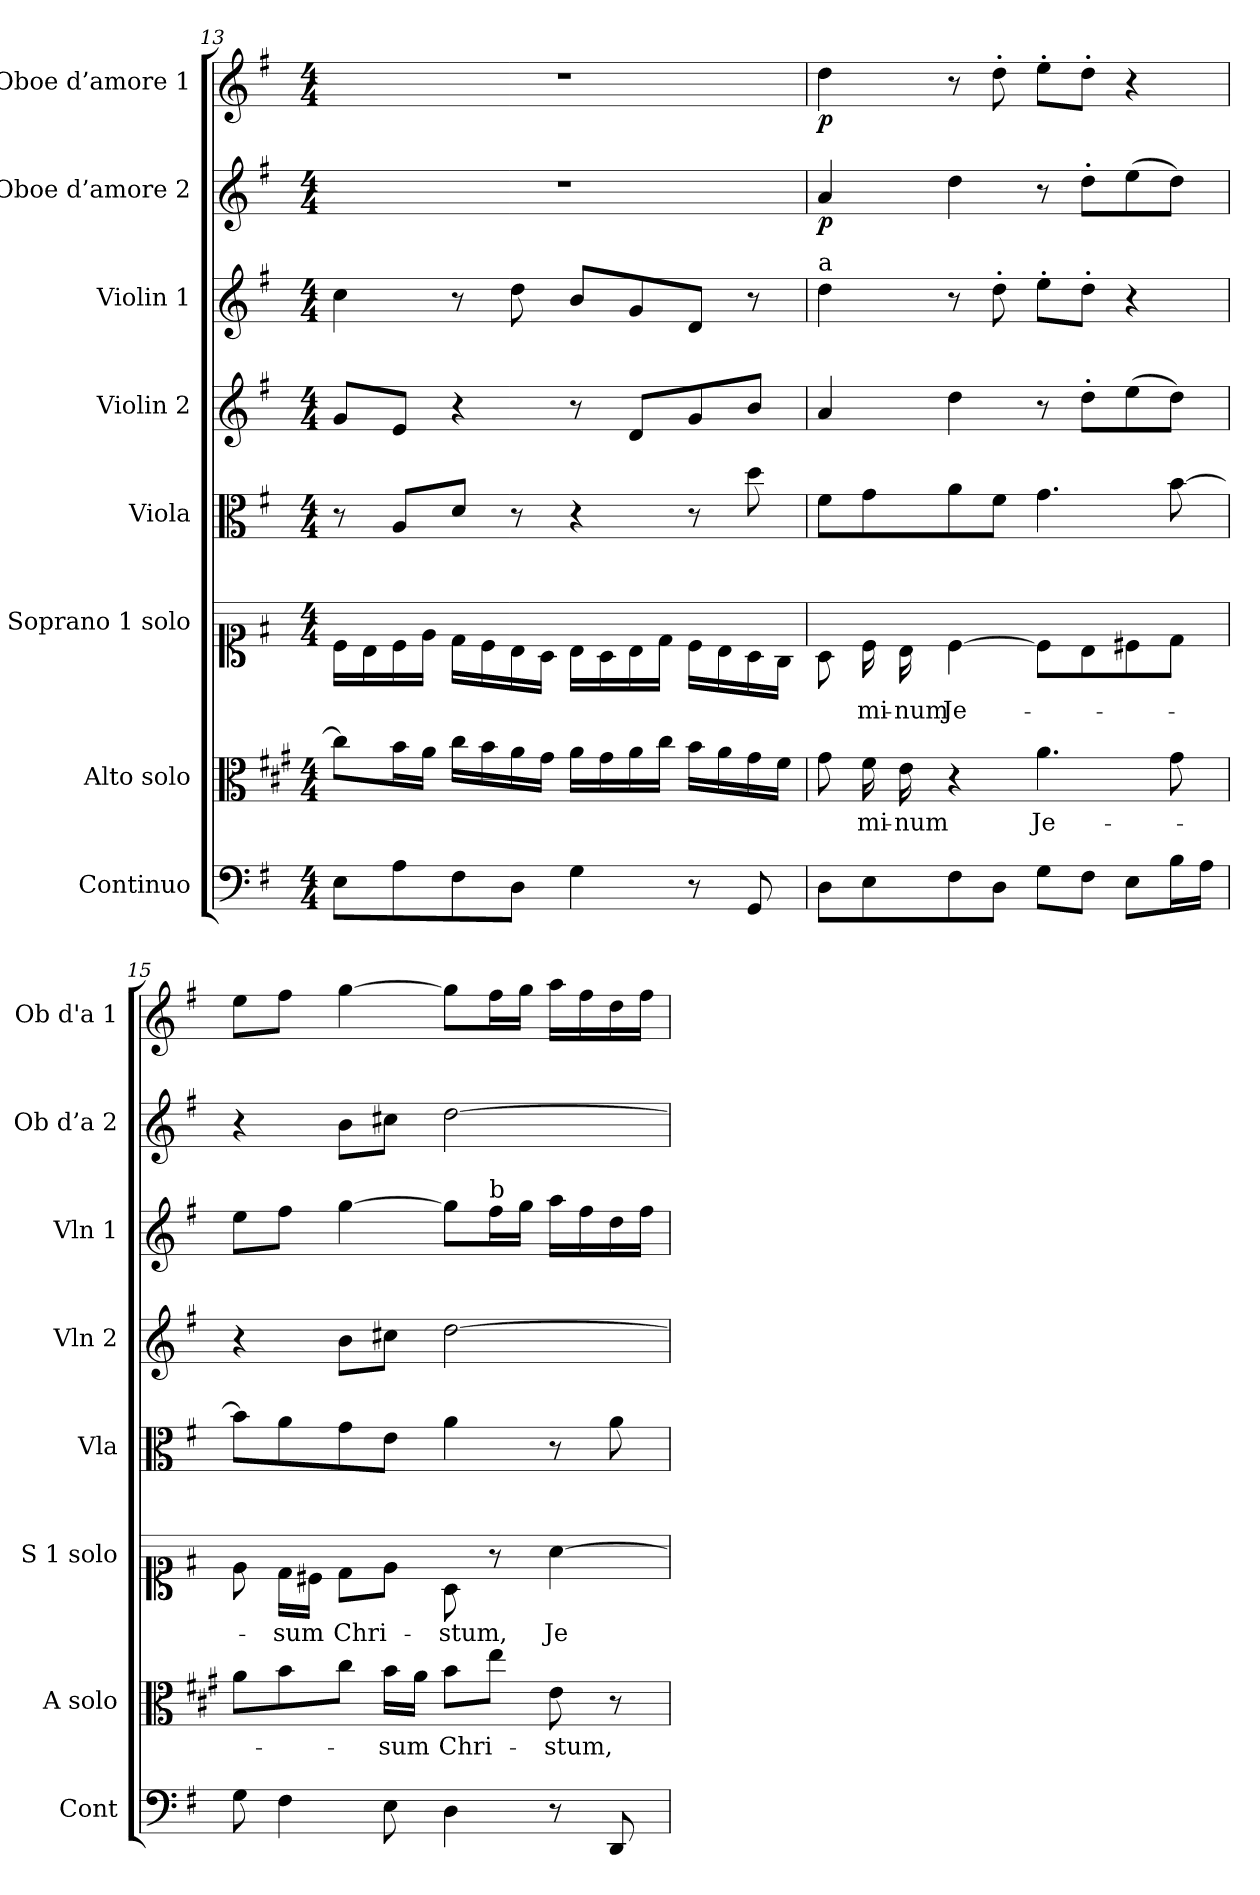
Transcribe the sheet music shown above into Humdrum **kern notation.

**kern	**kern	**text	**kern	**text	**kern	**kern	**kern	**kern	**dynam	**kern	**dynam
*part8	*part7	*part7	*part6	*part6	*part5	*part4	*part3	*part2	*part2	*part1	*part1
*staff8	*staff7	*staff7	*staff6	*staff6	*staff5	*staff4	*staff3	*staff2	*staff2	*staff1	*staff1
*I"Continuo	*I"Alto solo	*	*I"Soprano 1 solo	*	*I"Viola	*I"Violin 2	*I"Violin 1	*I"Oboe d’amore 2	*	*I"Oboe d’amore 1	*
*I'Cont	*I'A solo	*	*I'S 1 solo	*	*I'Vla	*I'Vln 2	*I'Vln 1	*I'Ob d’a 2	*	*I'Ob d'a 1	*
*clefF4	*clefC3	*	*clefC1	*	*clefC3	*clefG2	*clefG2	*clefG2	*	*clefG2	*
*	*ITrd1c2	*	*ITrd-7c-12	*	*	*	*	*	*	*	*
*k[f#]	*k[f#]	*	*k[f#]	*	*k[f#]	*k[f#]	*k[f#]	*k[f#]	*	*k[f#]	*
*M4/4	*M4/4	*	*M4/4	*	*M4/4	*M4/4	*M4/4	*M4/4	*	*M4/4	*
=13	=13	=13	=13	=13	=13	=13	=13	=13	=13	=13	=13
8E\L	8b\L]	.	16cc\LL	.	8r	8g/L	4cc\	1r	.	1r	.
.	.	.	16b\	.	.	.	.	.	.	.	.
8A\	16a\L	.	16cc\	.	8A/L	8e/J	.	.	.	.	.
.	16g\JJ	.	16ee\JJ	.	.	.	.	.	.	.	.
8F#\	16b\LL	.	16dd\LL	.	8d/J	4r	8r	.	.	.	.
.	16a\	.	16cc\	.	.	.	.	.	.	.	.
8D\J	16g\	.	16b\	.	8r	.	8dd\	.	.	.	.
.	16f#\JJ	.	16a\JJ	.	.	.	.	.	.	.	.
4G\	16g\LL	.	16b\LL	.	4r	8r	8b/L	.	.	.	.
.	16f#\	.	16a\	.	.	.	.	.	.	.	.
.	16g\	.	16b\	.	.	8d/L	8g/	.	.	.	.
.	16b\JJ	.	16dd\JJ	.	.	.	.	.	.	.	.
8r	16a\LL	.	16cc\LL	.	8r	8g/	8d/J	.	.	.	.
.	16g\	.	16b\	.	.	.	.	.	.	.	.
8GG/	16f#\	.	16a\	.	8dd\	8b/J	8r	.	.	.	.
.	16e\JJ	.	16g\JJ	.	.	.	.	.	.	.	.
=14	=14	=14	=14	=14	=14	=14	=14	=14	=14	=14	=14
!	!	!	!	!	!	!	!LO:TX:a:t=a	!	!	!	!
!	!	!	!	!	!	!	!	!	!LO:DY:b	!	!LO:DY:b
8D\L	8f#\	.	8a\	.	8f#\L	4a/	4dd\	4a/	p	4dd\	p
!	!	!LO:LY:b	!	!LO:LY:b	!	!	!	!	!	!	!
8E\	16e\	-mi-	16cc\	-mi-	8g\	.	.	.	.	.	.
!	!	!LO:LY:b	!	!LO:LY:b	!	!	!	!	!	!	!
.	16d\	-num	16b\	-num	.	.	.	.	.	.	.
!	!	!	!	!LO:LY:b	!	!	!	!	!	!	!
8F#\	4r	.	[4cc\	Je-	8a\	4dd\	8r	4dd\	.	8r	.
8D\J	.	.	.	.	8f#\J	.	8dd'\	.	.	8dd'\	.
!	!	!LO:LY:b	!	!	!	!	!	!	!	!	!
8G\L	4.g\	Je-	8cc\L]	.	4.g\	8r	8ee'\L	8r	.	8ee'\L	.
8F#\J	.	.	8b\	.	.	8dd'\L	8dd'\J	8dd'\L	.	8dd'\J	.
8E\L	.	.	8cc#X\	.	.	(8ee\	4r	(8ee\	.	4r	.
16B\L	8f#\	.	8dd\J	.	[8b\	8dd\J)	.	8dd\J)	.	.	.
16A\JJ	.	.	.	.	.	.	.	.	.	.	.
=15	=15	=15	=15	=15	=15	=15	=15	=15	=15	=15	=15
8G\	8g\L	.	8ee\	.	8b\L]	4r	8ee\L	4r	.	8ee\L	.
!	!	!	!	!LO:LY:b	!	!	!	!	!	!	!
4F#\	8a\	.	16dd\LL	-sum	8a\	.	8ff#\J	.	.	8ff#\J	.
.	.	.	16cc#X\JJ	.	.	.	.	.	.	.	.
!	!	!	!	!LO:LY:b	!	!	!	!	!	!	!
.	8b\J	.	8dd\L	Chri-	8g\	8b\L	[4gg\	8b\L	.	[4gg\	.
!	!	!LO:LY:b	!	!	!	!	!	!	!	!	!
8E\	16a\LL	-sum	8ee\J	.	8e\J	8cc#X\J	.	8cc#X\J	.	.	.
.	16g\JJ	.	.	.	.	.	.	.	.	.	.
!	!	!LO:LY:b	!	!LO:LY:b	!	!	!	!	!	!	!
4D\	8a\L	Chri-	8a\	-stum,	4a\	[2dd\	8gg\L]	[2dd\	.	8gg\L]	.
!	!	!	!	!	!	!	!LO:TX:a:t=b	!	!	!	!
.	8dd\J	.	8r	.	.	.	16ff#\L	.	.	16ff#\L	.
.	.	.	.	.	.	.	16gg\JJ	.	.	16gg\JJ	.
!	!	!LO:LY:b	!	!LO:LY:b	!	!	!	!	!	!	!
8r	8d\	-stum,	[4aa\	Je-	8r	.	16aa\LL	.	.	16aa\LL	.
.	.	.	.	.	.	.	16ff#\	.	.	16ff#\	.
8DD/	8r	.	.	.	8a\	.	16dd\	.	.	16dd\	.
.	.	.	.	.	.	.	16ff#\JJ	.	.	16ff#\JJ	.
=	=	=	=	=	=	=	=	=	=	=	=
*-	*-	*-	*-	*-	*-	*-	*-	*-	*-	*-	*-
